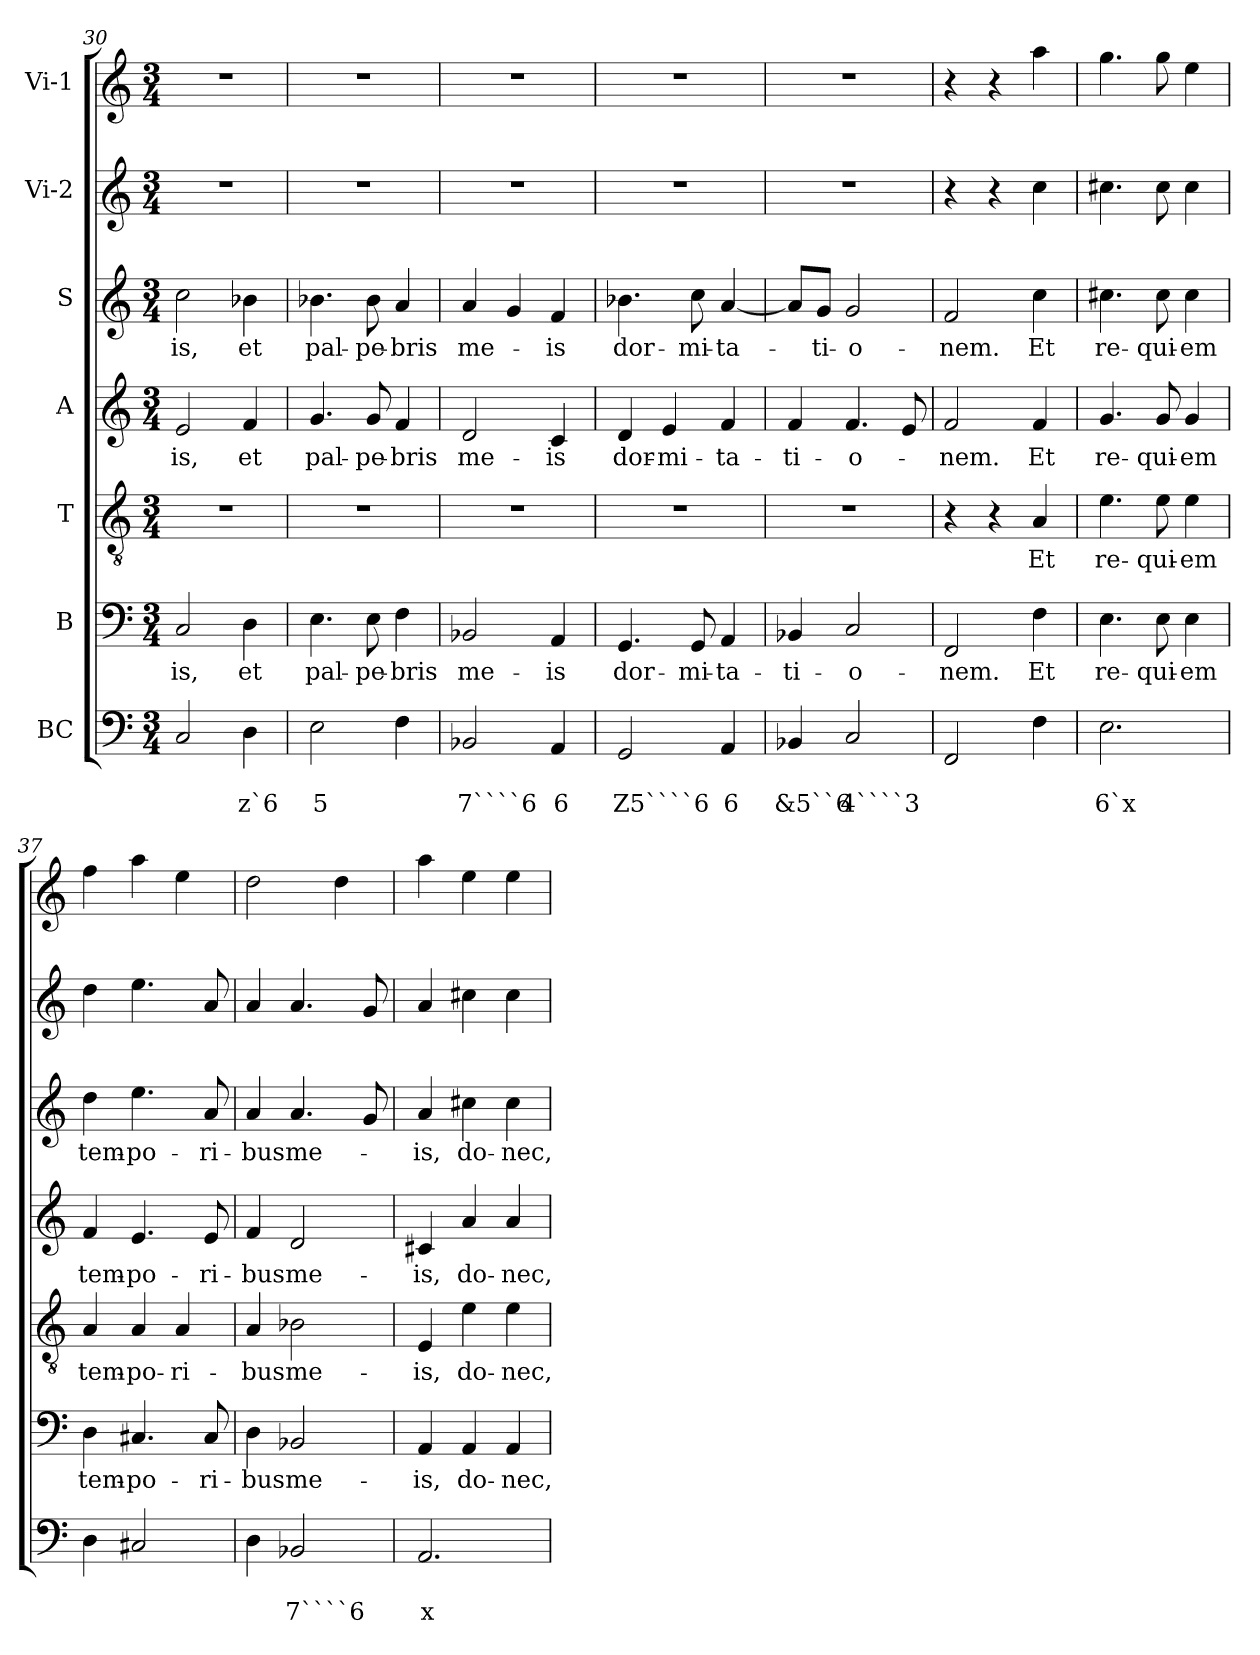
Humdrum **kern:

**kern	**text	**text	**kern	**text	**kern	**text	**kern	**text	**kern	**text	**kern	**kern
*part7	*part7	*part7	*part6	*part6	*part5	*part5	*part4	*part4	*part3	*part3	*part2	*part1
*staff7	*staff7	*staff7	*staff6	*staff6	*staff5	*staff5	*staff4	*staff4	*staff3	*staff3	*staff2	*staff1
*I"BC	*	*	*I"B	*	*I"T	*	*I"A	*	*I"S	*	*I"Vi-2	*I"Vi-1
*clefF4	*	*	*clefF4	*	*clefGv2	*	*clefG2	*	*clefG2	*	*clefG2	*clefG2
*k[]	*	*	*k[]	*	*k[]	*	*k[]	*	*k[]	*	*k[]	*k[]
*C:	*	*	*C:	*	*C:	*	*C:	*	*C:	*	*C:	*C:
*M3/4	*	*	*M3/4	*	*M3/4	*	*M3/4	*	*M3/4	*	*M3/4	*M3/4
=30	=30	=30	=30	=30	=30	=30	=30	=30	=30	=30	=30	=30
!	!	!	!	!LO:LY:b	!	!	!	!LO:LY:b	!	!LO:LY:b	!	!
2C/	.	.	2C/	-is,	2.r	.	2e/	-is,	2cc\	-is,	2.r	2.r
!	!	!LO:LY:b	!	!LO:LY:b	!	!	!	!LO:LY:b	!	!LO:LY:b	!	!
4D\	.	z`6	4D\	et	.	.	4f/	et	4b-X\	et	.	.
=31	=31	=31	=31	=31	=31	=31	=31	=31	=31	=31	=31	=31
!	!	!LO:LY:b	!	!LO:LY:b	!	!	!	!LO:LY:b	!	!LO:LY:b	!	!
2E\	.	5	4.E\	pal-	2.r	.	4.g/	pal-	4.b-X\	pal-	2.r	2.r
!	!	!	!	!LO:LY:b	!	!	!	!LO:LY:b	!	!LO:LY:b	!	!
.	.	.	8E\	-pe-	.	.	8g/	-pe-	8b-\	-pe-	.	.
!	!	!	!	!LO:LY:b	!	!	!	!LO:LY:b	!	!LO:LY:b	!	!
4F\	.	.	4F\	-bris	.	.	4f/	-bris	4a/	-bris	.	.
=32	=32	=32	=32	=32	=32	=32	=32	=32	=32	=32	=32	=32
!	!	!LO:LY:b	!	!LO:LY:b	!	!	!	!LO:LY:b	!	!LO:LY:b	!	!
2BB-X/	.	7````6	2BB-X/	me-	2.r	.	2d/	me-	4a/	me-	2.r	2.r
.	.	.	.	.	.	.	.	.	4g/	.	.	.
!	!	!LO:LY:b	!	!LO:LY:b	!	!	!	!LO:LY:b	!	!LO:LY:b	!	!
4AA/	.	6	4AA/	-is	.	.	4c/	-is	4f/	-is	.	.
!!LO:LB:g=z
=33	=33	=33	=33	=33	=33	=33	=33	=33	=33	=33	=33	=33
!	!	!LO:LY:b	!	!LO:LY:b	!	!	!	!LO:LY:b	!	!LO:LY:b	!	!
2GG/	.	Z5````6	4.GG/	dor-	2.r	.	4d/	dor-	4.b-X\	dor-	2.r	2.r
!	!	!	!	!	!	!	!	!LO:LY:b	!	!	!	!
.	.	.	.	.	.	.	4e/	-mi-	.	.	.	.
!	!	!	!	!LO:LY:b	!	!	!	!	!	!LO:LY:b	!	!
.	.	.	8GG/	-mi-	.	.	.	.	8cc\	-mi-	.	.
!	!	!LO:LY:b	!	!LO:LY:b	!	!	!	!LO:LY:b	!	!LO:LY:b	!	!
4AA/	.	6	4AA/	-ta-	.	.	4f/	-ta-	[4a/	-ta-	.	.
=34	=34	=34	=34	=34	=34	=34	=34	=34	=34	=34	=34	=34
!	!	!LO:LY:b	!	!LO:LY:b	!	!	!	!LO:LY:b	!	!	!	!
4BB-X/	.	&5``6	4BB-X/	-ti-	2.r	.	4f/	-ti-	8a/L]	.	2.r	2.r
!	!	!	!	!	!	!	!	!	!	!LO:LY:b	!	!
.	.	.	.	.	.	.	.	.	8g/J	-ti-	.	.
!	!	!LO:LY:b	!	!LO:LY:b	!	!	!	!LO:LY:b	!	!LO:LY:b	!	!
2C/	.	4````3	2C/	-o-	.	.	4.f/	-o-	2g/	-o-	.	.
.	.	.	.	.	.	.	8e/	.	.	.	.	.
=35	=35	=35	=35	=35	=35	=35	=35	=35	=35	=35	=35	=35
!	!	!	!	!LO:LY:b	!	!	!	!LO:LY:b	!	!LO:LY:b	!	!
2FF/	.	.	2FF/	-nem.	4r	.	2f/	-nem.	2f/	-nem.	4r	4r
.	.	.	.	.	4r	.	.	.	.	.	4r	4r
!	!	!	!	!LO:LY:b	!	!LO:LY:b	!	!LO:LY:b	!	!LO:LY:b	!	!
4F\	.	.	4F\	Et	4A/	Et	4f/	Et	4cc\	Et	4cc\	4aa\
=36	=36	=36	=36	=36	=36	=36	=36	=36	=36	=36	=36	=36
!	!	!LO:LY:b	!	!LO:LY:b	!	!LO:LY:b	!	!LO:LY:b	!	!LO:LY:b	!	!
2.E\	.	6`x	4.E\	re-	4.e\	re-	4.g/	re-	4.cc#X\	re-	4.cc#X\	4.gg\
!	!	!	!	!LO:LY:b	!	!LO:LY:b	!	!LO:LY:b	!	!LO:LY:b	!	!
.	.	.	8E\	-qui-	8e\	-qui-	8g/	-qui-	8cc#\	-qui-	8cc#\	8gg\
!	!	!	!	!LO:LY:b	!	!LO:LY:b	!	!LO:LY:b	!	!LO:LY:b	!	!
.	.	.	4E\	-em	4e\	-em	4g/	-em	4cc#\	-em	4cc#\	4ee\
=37	=37	=37	=37	=37	=37	=37	=37	=37	=37	=37	=37	=37
!	!	!	!	!LO:LY:b	!	!LO:LY:b	!	!LO:LY:b	!	!LO:LY:b	!	!
4D\	.	.	4D\	tem-	4A/	tem-	4f/	tem-	4dd\	tem-	4dd\	4ff\
!	!	!	!	!LO:LY:b	!	!LO:LY:b	!	!LO:LY:b	!	!LO:LY:b	!	!
2C#X/	.	.	4.C#X/	-po-	4A/	-po-	4.e/	-po-	4.ee\	-po-	4.ee\	4aa\
!	!	!	!	!	!	!LO:LY:b	!	!	!	!	!	!
.	.	.	.	.	4A/	-ri-	.	.	.	.	.	4ee\
!	!	!	!	!LO:LY:b	!	!	!	!LO:LY:b	!	!LO:LY:b	!	!
.	.	.	8C#/	-ri-	.	.	8e/	-ri-	8a/	-ri-	8a/	.
=38	=38	=38	=38	=38	=38	=38	=38	=38	=38	=38	=38	=38
!	!	!	!	!LO:LY:b	!	!LO:LY:b	!	!LO:LY:b	!	!LO:LY:b	!	!
4D\	.	.	4D\	-bus	4A/	-bus	4f/	-bus	4a/	-bus	4a/	2dd\
!	!	!LO:LY:b	!	!LO:LY:b	!	!LO:LY:b	!	!LO:LY:b	!	!LO:LY:b	!	!
2BB-X/	.	7````6	2BB-X/	me-	2B-X\	me-	2d/	me-	4.a/	me-	4.a/	.
.	.	.	.	.	.	.	.	.	.	.	.	4dd\
.	.	.	.	.	.	.	.	.	8g/	.	8g/	.
=39	=39	=39	=39	=39	=39	=39	=39	=39	=39	=39	=39	=39
!	!	!LO:LY:b	!	!LO:LY:b	!	!LO:LY:b	!	!LO:LY:b	!	!LO:LY:b	!	!
2.AA/	.	x	4AA/	-is,	4E/	-is,	4c#X/	-is,	4a/	-is,	4a/	4aa\
!	!	!	!	!LO:LY:b	!	!LO:LY:b	!	!LO:LY:b	!	!LO:LY:b	!	!
.	.	.	4AA/	do-	4e\	do-	4a/	do-	4cc#X\	do-	4cc#X\	4ee\
!	!	!	!	!LO:LY:b	!	!LO:LY:b	!	!LO:LY:b	!	!LO:LY:b	!	!
.	.	.	4AA/	-nec,	4e\	-nec,	4a/	-nec,	4cc#\	-nec,	4cc#\	4ee\
=	=	=	=	=	=	=	=	=	=	=	=	=
*-	*-	*-	*-	*-	*-	*-	*-	*-	*-	*-	*-	*-
